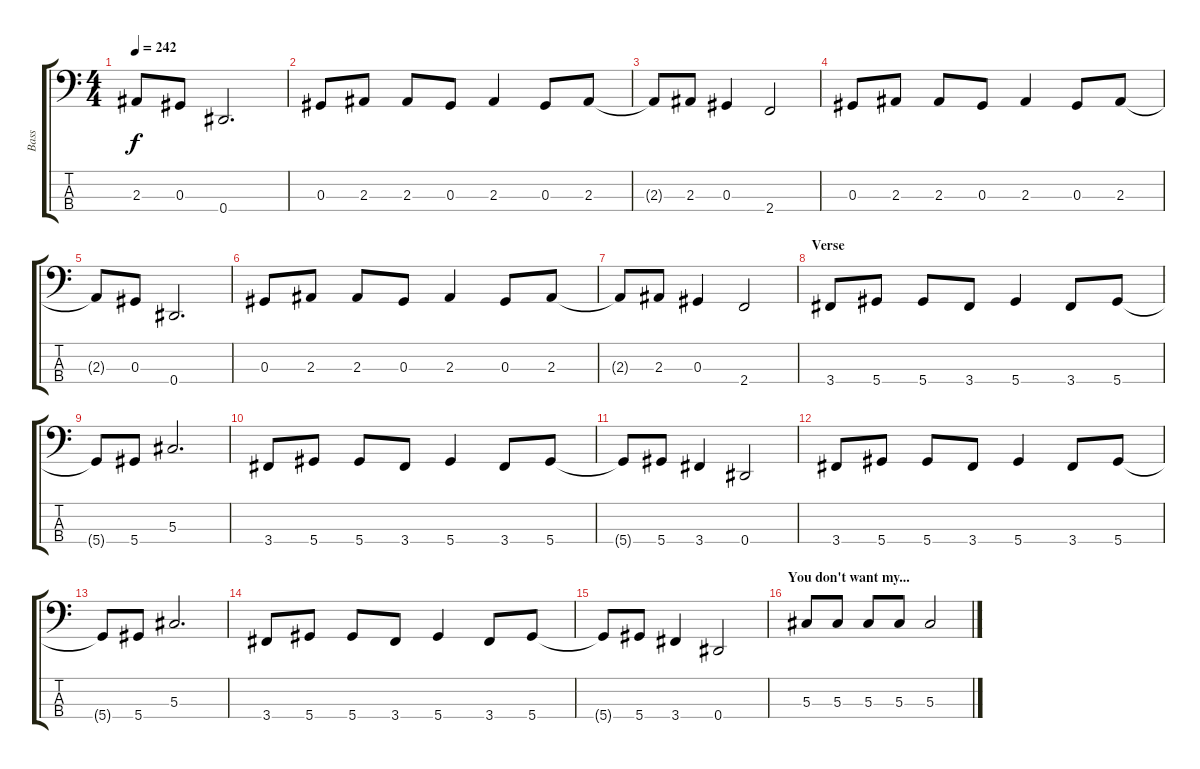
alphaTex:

\track ("Bass" "Bass") {instrument electricbasspick}
\staff {score tabs}
\tuning (Gb2 Db2 Ab1 Eb1) {hide}
\ts (4 4)
\tempo 242
\clef f4
\ks c
2.3{t}.8{dy f} 0.3.8 0.4.2{d} |
0.3.8 2.3.8 2.3.8 0.3.8 2.3.4 0.3.8 2.3.8 |
2.3{t}.8 2.3.8 0.3.4 2.4.2 |
0.3.8 2.3.8 2.3.8 0.3.8 2.3.4 0.3.8 2.3.8 |
2.3{t}.8 0.3.8 0.4.2{d} |
0.3.8 2.3.8 2.3.8 0.3.8 2.3.4 0.3.8 2.3.8 |
2.3{t}.8 2.3.8 0.3.4 2.4.2 |
\section ("" "Verse")
3.4.8 5.4.8 5.4.8 3.4.8 5.4.4 3.4.8 5.4.8 |
5.4{t}.8 5.4.8 5.3.2{d} |
3.4.8 5.4.8 5.4.8 3.4.8 5.4.4 3.4.8 5.4.8 |
5.4{t}.8 5.4.8 3.4.4 0.4.2 |
3.4.8 5.4.8 5.4.8 3.4.8 5.4.4 3.4.8 5.4.8 |
5.4{t}.8 5.4.8 5.3.2{d} |
3.4.8 5.4.8 5.4.8 3.4.8 5.4.4 3.4.8 5.4.8 |
5.4{t}.8 5.4.8 3.4.4 0.4.2 |
\section ("" "You don't want my...")
5.3.8 5.3.8 5.3.8 5.3.8 5.3.2
